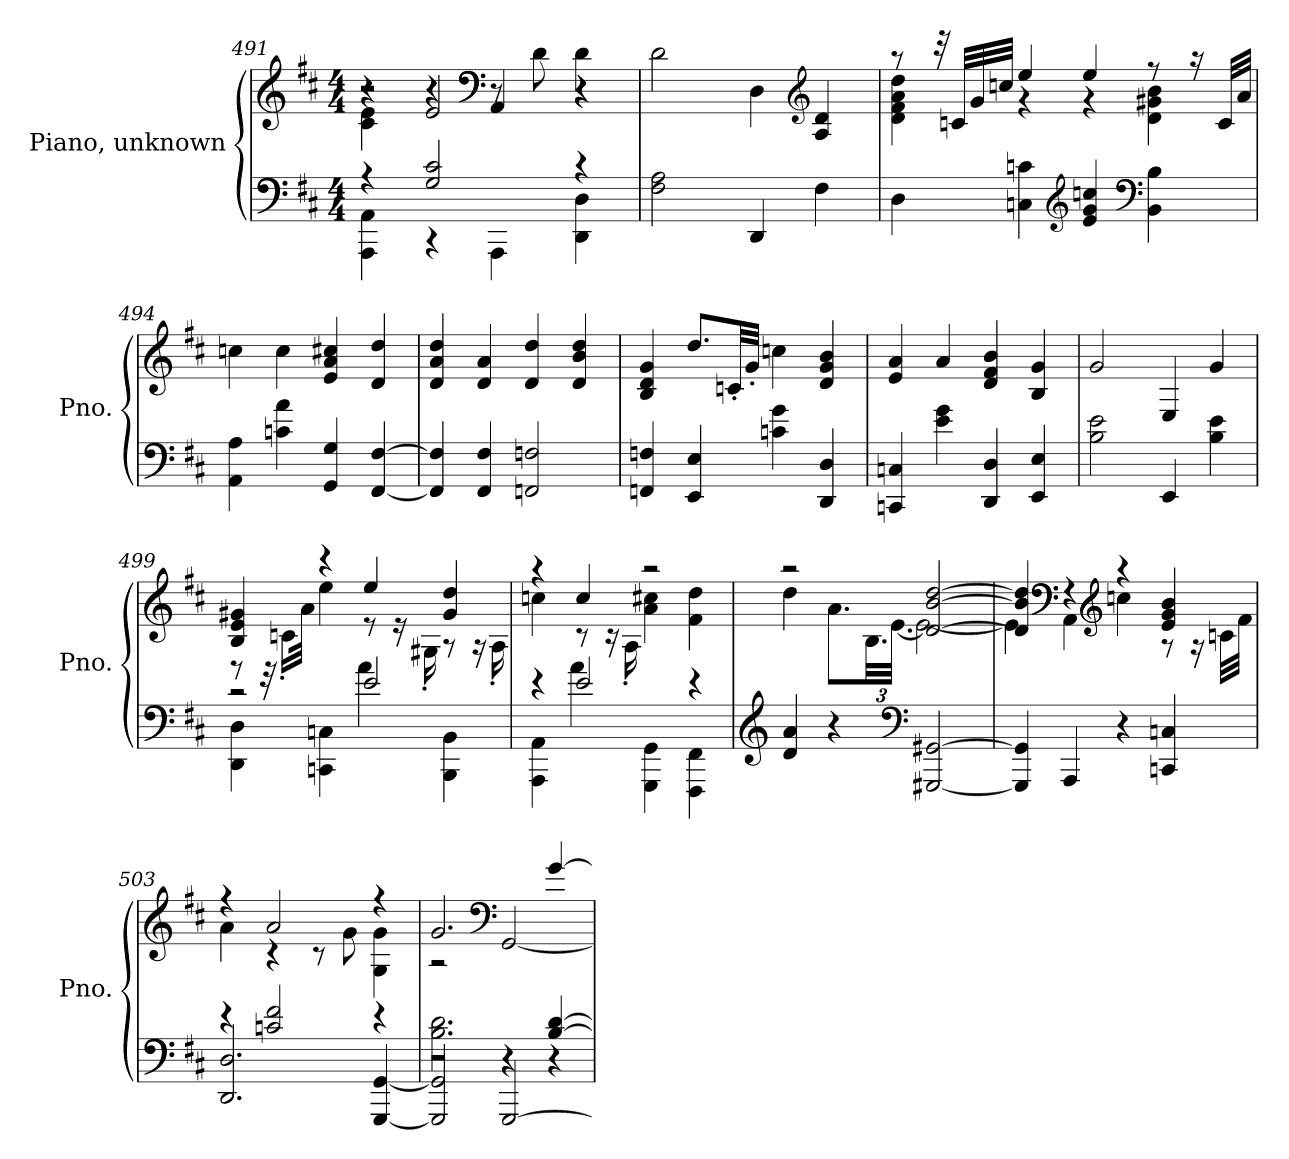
**kern	**kern
*part1	*part1
*staff2	*staff1
*I"Piano, unknown	*
*I'Pno.	*
*clefF4	*clefG2
*k[f#c#]	*k[f#c#]
*M4/4	*M4/4
=491	=491
*^	*^
*	*	*	*^
4r	4AAA\ 4AA\	4r	4c#\ 4e\	2r
2G/ 2c#/	4r	2e/	4r	.
*	*	*clefF4	*	*
.	4AAA\	.	8r	4AA/
.	.	.	8d\	.
4r	4DD\ 4D\	4r	4d\	4r
*v	*v	*	*	*
*	*v	*v	*v
=492	=492
2F#\ 2A\	2d\
4DD/	4D\
*	*clefG2
4F#\	4A/ 4d/
!!LO:PB:g=z
=493	=493
*	*^
4D\	8r	4d\ 4f#\ 4a\ 4dd\
.	32r	.
.	32cn/LLL	.
.	32g/	.
.	32ccn/JJJ	.
4Cn\ 4cn\	4ee/	4r
*clefG2	*	*
4e/ 4g/ 4ccn/	4ee/	4r
*clefF4	*	*
4BB\ 4B\	8r	4d\ 4g#X\ 4b\
.	16r	.
.	32c/LLL	.
.	32a/JJJ	.
*	*v	*v
=494	=494
4AA\ 4A\	4ccn\
4cn\ 4a\	4cc\
4GG/ 4G/	4e/ 4a/ 4cc#X/
[4FF#/ [4F#/	4d/ 4dd/
=495	=495
4FF#/] 4F#/]	4d/ 4a/ 4dd/
4FF#/ 4F#/	4d/ 4a/
2FFn/ 2Fn/	4d/ 4dd/
.	4d/ 4b/ 4dd/
=496	=496
4FFn/ 4Fn/	4B/ 4d/ 4g/
4EE/ 4E/	8.dd/L
.	32cn'/LL
.	32g'/JJJ
4cn\ 4g\	4ccn\
4DD/ 4D/	4d/ 4g/ 4b/
=497	=497
4CCn/ 4Cn/	4e/ 4a/
4e\ 4g\	4a/
4DD/ 4D/	4d/ 4f#/ 4b/
4EE/ 4E/	4B/ 4g/
!!LO:LB:g=z
=498	=498
2B\ 2e\	2g/
4EE/	4E/
4B\ 4e\	4g/
=499	=499
*^	*^
2r	4DD\ 4D\	4B/ 4e/ 4g#X/	8r
.	.	.	32r
.	.	.	16cn'\LL
.	.	.	32a\JJk
.	4CCn\ 4Cn\	4r	4ee\
2e/	4a\	4ee/	8r
.	.	.	16r
.	.	.	16G#X'\
.	4BBB\ 4BB\	4g#/ 4dd/	8r
.	.	.	16r
.	.	.	16A'\
=500	=500	=500	=500
4r	4AAA\ 4AA\	4r	4ccn\
2e/	4a\	4cc/	8r
.	.	.	16r
.	.	.	16A'\
.	4GGG\ 4GG\	2r	4a\ 4cc#X\
4r	4FFF#\ 4FF#\	.	4f#\ 4dd\
*v	*v	*	*
=501	=501	=501
*clefG2	*	*
4d/ 4a/	2r	4dd\
4r	.	8.a\L
*	*	*Xbrackettup
.	.	48.B\LL
.	.	[48.e\JJJ
*clefF4	*	*
[2GGG#X/ [2GG#X/	[2d/ [2b/ [2dd/	2e\_
!!LO:LB:g=z	!!
=502	=502	=502
4GGG#/] 4GG#/]	4d/] 4b/] 4dd/]	4e\]
*	*clefF4	*
4AAA/	4r	4AA\
*	*clefG2	*
4r	4r	4ccn\
4CCn/ 4Cn/	4e/ 4g/ 4b/	8r
.	.	16r
.	.	32cn\LLL
.	.	32f#\JJJ
=503	=503	=503
*^	*	*
4r	2.DD/ 2.D/	4r	4a\
2cn/ 2f#/	.	2a/	4r
.	.	.	8r
.	.	.	8g\
4r	[4GGG/ [4GG/	4r	4G\ 4g\
=504	=504	=504	=504
*	*^	*	*
2r	2.B\ 2.d\	2GGG/] 2GG/]	2.g/	2r
*	*	*	*clefF4	*
4r	.	[2GGG/	.	[2GG/
[4B/ [4d/	4r	.	[4g/	.
*v	*v	*v	*	*
*	*v	*v
=	=
*-	*-
